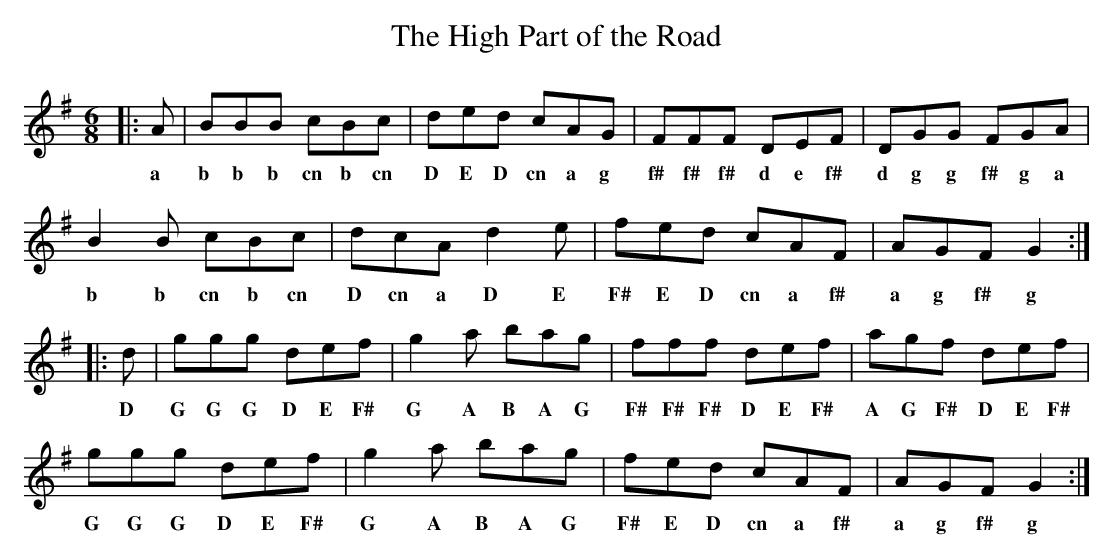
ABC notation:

X:1
T:High Part of the Road, The
M:6/8
L:1/8
K:G
|:A|BBB cBc|ded cAG|FFF DEF|DGG FGA|
w:a b b b cn  b cn D E D cn a g f# f# f# d e f# d g g f# g a
B2B cBc|dcA d2e|fed cAF|AGF G2:|
w: b b cn b cn D cn a D E F# E D cn a f# a g f# g
|:d|ggg def|g2a bag|fff def|agf def|
w:D G G G D E F# G A B A G F# F# F# D E F# A G F# D E F#
ggg def|g2a bag|fed cAF|AGF G2:|
w:G G G D E F# G A B A G F# E D cn a f# a g f# g
